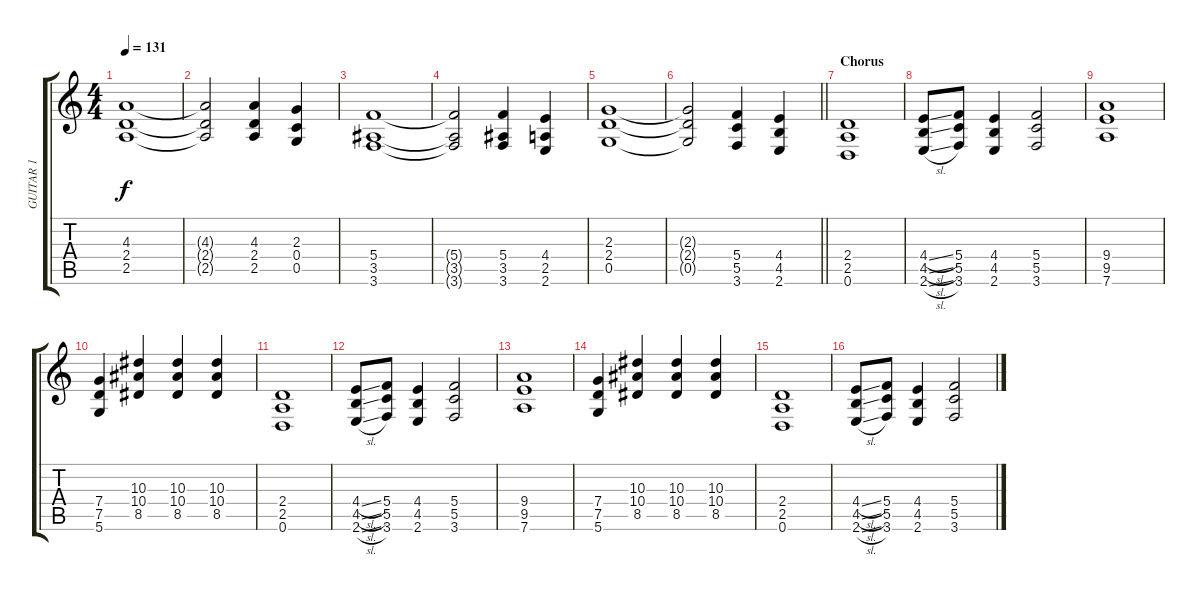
\track ("GUITAR 1" "GUITAR 1") {instrument overdrivenguitar}
\staff {score tabs}
\tuning (D4 A3 F3 C3 G2 D2) {hide}
\ts (4 4)
\tempo 131
\clef g2
\ks c
(4.3 2.4 2.5).1{dy f} |
(4.3{t} 2.4{t} 2.5{t}).2 (4.3 2.4 2.5).4 (2.3 0.4 0.5).4 |
(5.4 3.5 3.6).1 |
(5.4{t} 3.5{t} 3.6{t}).2 (5.4 3.5 3.6).4 (4.4 2.5 2.6).4 |
(2.3 2.4 0.5).1 |
\barLineRight lightlight
(2.3{t} 2.4{t} 0.5{t}).2 (5.4 5.5 3.6).4 (4.4 4.5 2.6).4 |
\section ("" "Chorus")
(2.4 2.5 0.6).1 |
(4.4{sl} 4.5{sl} 2.6{sl}).8 (5.4 5.5 3.6).8 (4.4 4.5 2.6).4 (5.4 5.5 3.6).2 |
(9.4 9.5 7.6).1 |
(7.4 7.5 5.6).4 (10.3 10.4 8.5).4 (10.3 10.4 8.5).4 (10.3 10.4 8.5).4 |
(2.4 2.5 0.6).1 |
(4.4{sl} 4.5{sl} 2.6{sl}).8 (5.4 5.5 3.6).8 (4.4 4.5 2.6).4 (5.4 5.5 3.6).2 |
(9.4 9.5 7.6).1 |
(7.4 7.5 5.6).4 (10.3 10.4 8.5).4 (10.3 10.4 8.5).4 (10.3 10.4 8.5).4 |
(2.4 2.5 0.6).1 |
(4.4{sl} 4.5{sl} 2.6{sl}).8 (5.4 5.5 3.6).8 (4.4 4.5 2.6).4 (5.4 5.5 3.6).2
